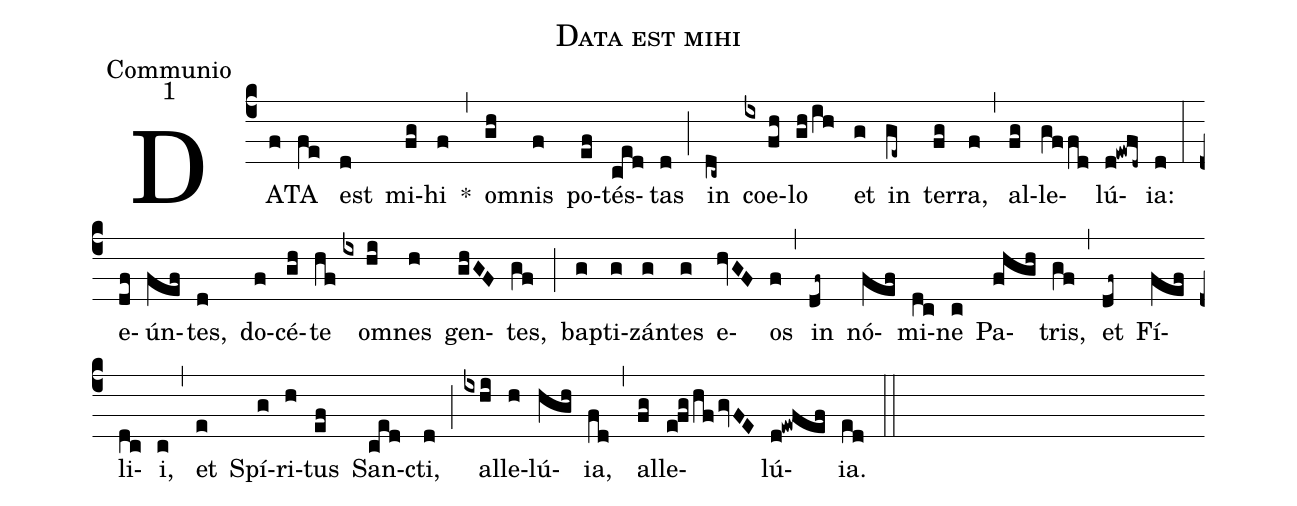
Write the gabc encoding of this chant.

name:Data est mihi;
office-part:Communio;
mode:1;
%%
(c4) DA(f)TA(fe) est(d) mi(fg)hi(f) *(,) om(gh)nis(f) po(ef)tés(ced)tas(d) (;) in(dc~) coe(ix//fh)lo(gh/ih) et(g) in(ge~) ter(fg)ra,(f) (,) al(fg)le(gffd)lú(d!ewfd~)ia:(d) (:) e(df)ún(fef)tes,(d) do(f)cé(gh)te(hf) om(ix//hi)nes(h) gen(ghGF)tes,(gf) (;) bap(g)ti(g)zán(g)tes(g) e(hvGF)os(f) (,) in(df~) nó(fef)mi(dc)ne(c) Pa(fhgh)tris,(gf) (,) et(df~) Fí(fef)li(dc)i,(c) (,) et(e) Spí(g)ri(h)tus(ef) San(ced)cti,(d) (;) al(ixhi)le(h)lú(hgh)ia,(fd) (,) al(fg)le(e!fg/hf/gvFE)lú(d!ewfef)ia.(ed) (::)
